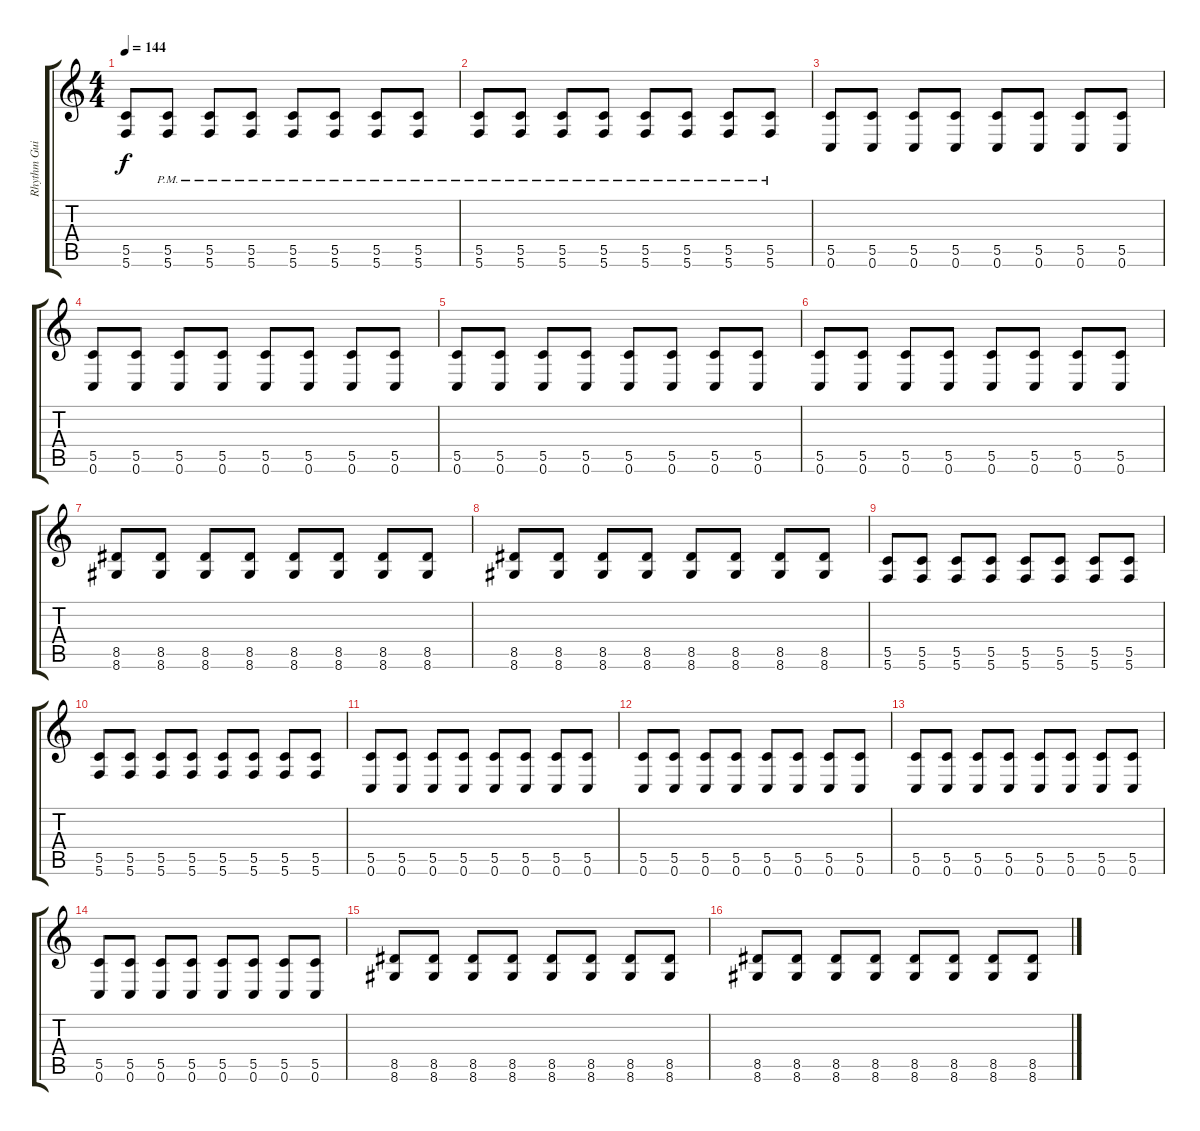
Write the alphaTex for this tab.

\track ("Rhythm Guitar 1" "Rhythm Gui") {instrument distortionguitar}
\staff {score tabs}
\tuning (D4 A3 F3 C3 G2 C2) {hide}
\ts (4 4)
\tempo 144
\clef g2
\ks c
(5.5 5.6).8{dy f} (5.5{pm} 5.6{pm}).8 (5.5{pm} 5.6{pm}).8 (5.5{pm} 5.6{pm}).8 (5.5{pm} 5.6{pm}).8 (5.5{pm} 5.6{pm}).8 (5.5{pm} 5.6{pm}).8 (5.5{pm} 5.6{pm}).8 |
(5.5{pm} 5.6{pm}).8 (5.5{pm} 5.6{pm}).8 (5.5{pm} 5.6{pm}).8 (5.5{pm} 5.6{pm}).8 (5.5{pm} 5.6{pm}).8 (5.5{pm} 5.6{pm}).8 (5.5{pm} 5.6{pm}).8 (5.5{pm} 5.6{pm}).8 |
(5.5 0.6).8 (5.5 0.6).8 (5.5 0.6).8 (5.5 0.6).8 (5.5 0.6).8 (5.5 0.6).8 (5.5 0.6).8 (5.5 0.6).8 |
(5.5 0.6).8 (5.5 0.6).8 (5.5 0.6).8 (5.5 0.6).8 (5.5 0.6).8 (5.5 0.6).8 (5.5 0.6).8 (5.5 0.6).8 |
(5.5 0.6).8 (5.5 0.6).8 (5.5 0.6).8 (5.5 0.6).8 (5.5 0.6).8 (5.5 0.6).8 (5.5 0.6).8 (5.5 0.6).8 |
(5.5 0.6).8 (5.5 0.6).8 (5.5 0.6).8 (5.5 0.6).8 (5.5 0.6).8 (5.5 0.6).8 (5.5 0.6).8 (5.5 0.6).8 |
(8.5 8.6).8 (8.5 8.6).8 (8.5 8.6).8 (8.5 8.6).8 (8.5 8.6).8 (8.5 8.6).8 (8.5 8.6).8 (8.5 8.6).8 |
(8.5 8.6).8 (8.5 8.6).8 (8.5 8.6).8 (8.5 8.6).8 (8.5 8.6).8 (8.5 8.6).8 (8.5 8.6).8 (8.5 8.6).8 |
(5.5 5.6).8 (5.5 5.6).8 (5.5 5.6).8 (5.5 5.6).8 (5.5 5.6).8 (5.5 5.6).8 (5.5 5.6).8 (5.5 5.6).8 |
(5.5 5.6).8 (5.5 5.6).8 (5.5 5.6).8 (5.5 5.6).8 (5.5 5.6).8 (5.5 5.6).8 (5.5 5.6).8 (5.5 5.6).8 |
(5.5 0.6).8 (5.5 0.6).8 (5.5 0.6).8 (5.5 0.6).8 (5.5 0.6).8 (5.5 0.6).8 (5.5 0.6).8 (5.5 0.6).8 |
(5.5 0.6).8 (5.5 0.6).8 (5.5 0.6).8 (5.5 0.6).8 (5.5 0.6).8 (5.5 0.6).8 (5.5 0.6).8 (5.5 0.6).8 |
(5.5 0.6).8 (5.5 0.6).8 (5.5 0.6).8 (5.5 0.6).8 (5.5 0.6).8 (5.5 0.6).8 (5.5 0.6).8 (5.5 0.6).8 |
(5.5 0.6).8 (5.5 0.6).8 (5.5 0.6).8 (5.5 0.6).8 (5.5 0.6).8 (5.5 0.6).8 (5.5 0.6).8 (5.5 0.6).8 |
(8.5 8.6).8 (8.5 8.6).8 (8.5 8.6).8 (8.5 8.6).8 (8.5 8.6).8 (8.5 8.6).8 (8.5 8.6).8 (8.5 8.6).8 |
(8.5 8.6).8 (8.5 8.6).8 (8.5 8.6).8 (8.5 8.6).8 (8.5 8.6).8 (8.5 8.6).8 (8.5 8.6).8 (8.5 8.6).8
